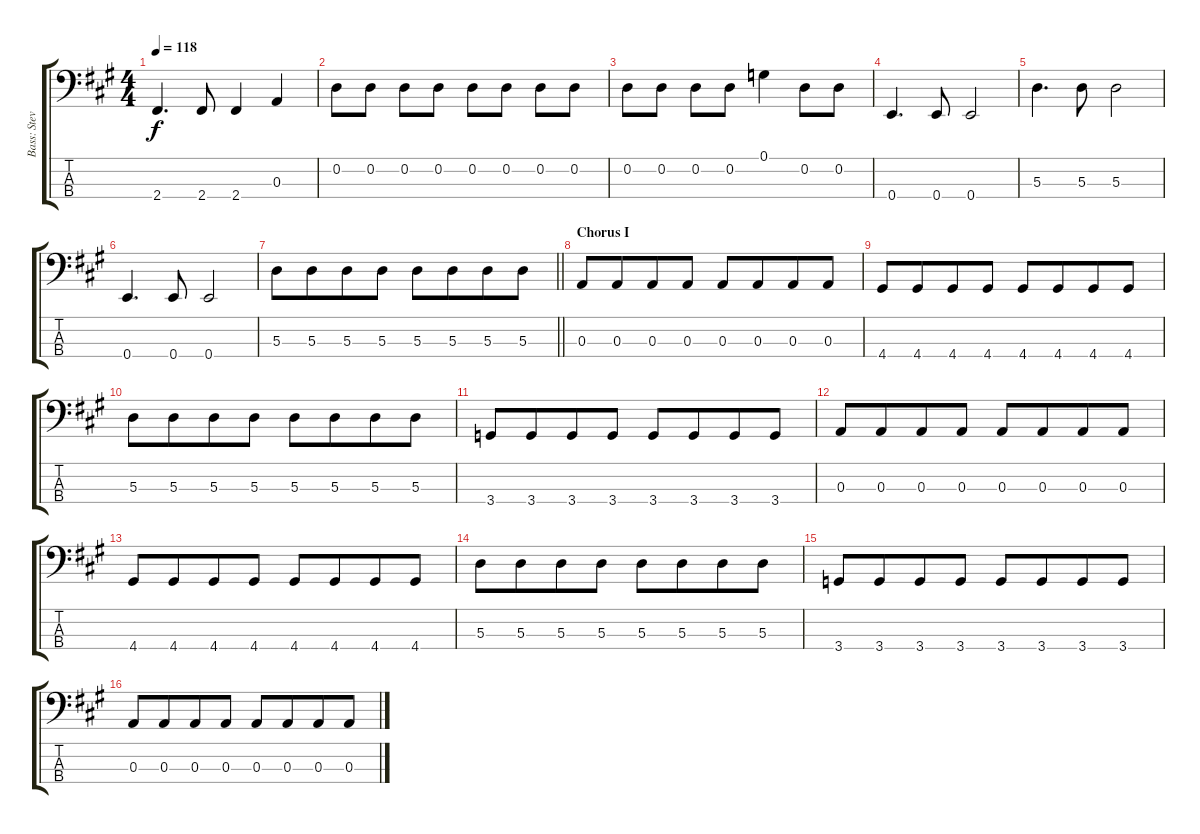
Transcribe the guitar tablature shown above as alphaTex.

\track ("Bass: Steve" "Bass: Stev") {instrument electricbassfinger}
\staff {score tabs}
\tuning (G2 D2 A1 E1) {hide}
\ts (4 4)
\tempo 118
\clef f4
\ks a
2.4.4{d dy f} 2.4.8 2.4.4 0.3.4 |
0.2.8 0.2.8 0.2.8 0.2.8 0.2.8 0.2.8 0.2.8 0.2.8 |
0.2.8 0.2.8 0.2.8 0.2.8 0.1.4 0.2.8 0.2.8 |
0.4.4{d} 0.4.8 0.4.2 |
5.3.4{d} 5.3.8 5.3.2 |
0.4.4{d} 0.4.8 0.4.2 |
\barLineRight lightlight
5.3.8 5.3.8{beam merge} 5.3.8 5.3.8 5.3.8 5.3.8{beam merge} 5.3.8 5.3.8 |
\section ("" "Chorus I")
0.3.8 0.3.8{beam merge} 0.3.8 0.3.8 0.3.8 0.3.8{beam merge} 0.3.8 0.3.8 |
4.4.8 4.4.8{beam merge} 4.4.8 4.4.8 4.4.8{beam merge} 4.4.8{beam merge} 4.4.8 4.4.8 |
5.3.8 5.3.8{beam merge} 5.3.8 5.3.8 5.3.8 5.3.8{beam merge} 5.3.8 5.3.8 |
3.4.8 3.4.8{beam merge} 3.4.8 3.4.8 3.4.8{beam merge} 3.4.8{beam merge} 3.4.8 3.4.8 |
0.3.8 0.3.8{beam merge} 0.3.8 0.3.8 0.3.8 0.3.8{beam merge} 0.3.8 0.3.8 |
4.4.8 4.4.8{beam merge} 4.4.8 4.4.8 4.4.8{beam merge} 4.4.8{beam merge} 4.4.8 4.4.8 |
5.3.8 5.3.8{beam merge} 5.3.8 5.3.8 5.3.8 5.3.8{beam merge} 5.3.8 5.3.8 |
3.4.8 3.4.8{beam merge} 3.4.8 3.4.8 3.4.8{beam merge} 3.4.8{beam merge} 3.4.8 3.4.8 |
0.3.8 0.3.8{beam merge} 0.3.8 0.3.8 0.3.8 0.3.8{beam merge} 0.3.8 0.3.8
